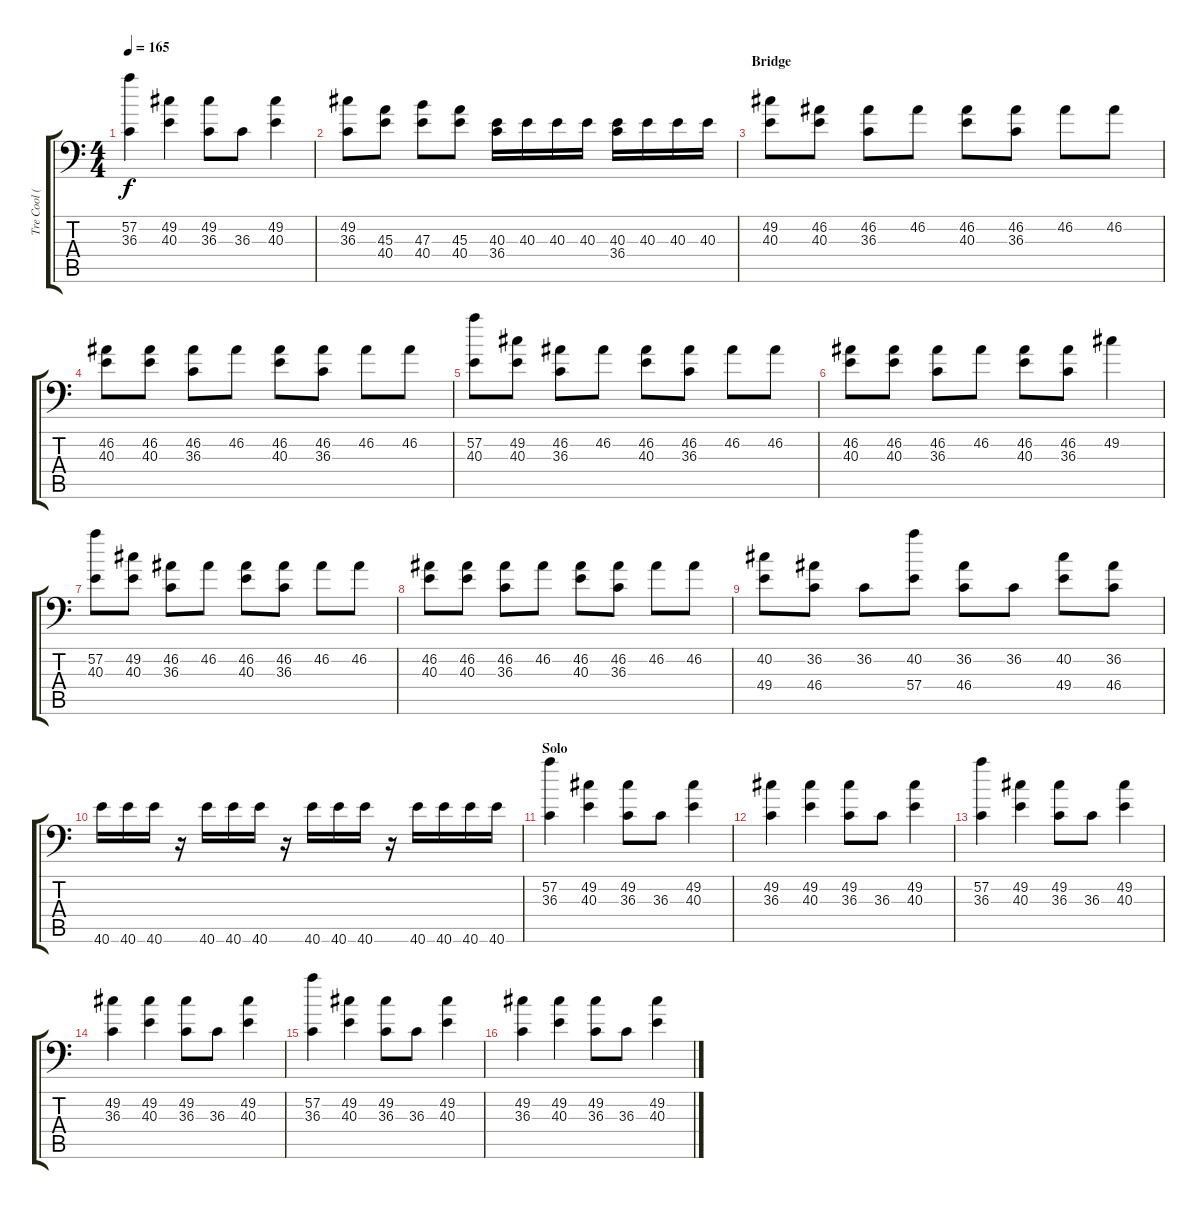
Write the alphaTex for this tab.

\track ("Tre Cool (Drums)" "Tre Cool (") {instrument acousticgrandpiano}
\staff {score tabs}
\tuning (C-1 C-1 C-1 C-1 C-1 C-1) {hide}
\ts (4 4)
\tempo 165
\clef f4
\ks c
(57.2 36.3).4{dy f} (49.2 40.3).4 (49.2 36.3).8 36.3.8 (49.2 40.3).4 |
(49.2 36.3).8 (45.3 40.4).8 (47.3 40.4).8 (45.3 40.4).8 (40.3 36.4).16 40.3.16 40.3.16 40.3.16 (40.3 36.4).16 40.3.16 40.3.16 40.3.16 |
\section ("" "Bridge")
(49.2 40.3).8 (46.2 40.3).8 (46.2 36.3).8 46.2.8 (46.2 40.3).8 (46.2 36.3).8 46.2.8 46.2.8 |
(46.2 40.3).8 (46.2 40.3).8 (46.2 36.3).8 46.2.8 (46.2 40.3).8 (46.2 36.3).8 46.2.8 46.2.8 |
(57.2 40.3).8 (49.2 40.3).8 (46.2 36.3).8 46.2.8 (46.2 40.3).8 (46.2 36.3).8 46.2.8 46.2.8 |
(46.2 40.3).8 (46.2 40.3).8 (46.2 36.3).8 46.2.8 (46.2 40.3).8 (46.2 36.3).8 49.2.4 |
(57.2 40.3).8 (49.2 40.3).8 (46.2 36.3).8 46.2.8 (46.2 40.3).8 (46.2 36.3).8 46.2.8 46.2.8 |
(46.2 40.3).8 (46.2 40.3).8 (46.2 36.3).8 46.2.8 (46.2 40.3).8 (46.2 36.3).8 46.2.8 46.2.8 |
(40.2 49.4).8 (36.2 46.4).8 36.2.8 (40.2 57.4).8 (36.2 46.4).8 36.2.8 (40.2 49.4).8 (36.2 46.4).8 |
40.6.16 40.6.16 40.6.16 r.16 40.6.16 40.6.16 40.6.16 r.16 40.6.16 40.6.16 40.6.16 r.16 40.6.16 40.6.16 40.6.16 40.6.16 |
\section ("" "Solo")
(57.2 36.3).4 (49.2 40.3).4 (49.2 36.3).8 36.3.8 (49.2 40.3).4 |
(49.2 36.3).4 (49.2 40.3).4 (49.2 36.3).8 36.3.8 (49.2 40.3).4 |
(57.2 36.3).4 (49.2 40.3).4 (49.2 36.3).8 36.3.8 (49.2 40.3).4 |
(49.2 36.3).4 (49.2 40.3).4 (49.2 36.3).8 36.3.8 (49.2 40.3).4 |
(57.2 36.3).4 (49.2 40.3).4 (49.2 36.3).8 36.3.8 (49.2 40.3).4 |
(49.2 36.3).4 (49.2 40.3).4 (49.2 36.3).8 36.3.8 (49.2 40.3).4
